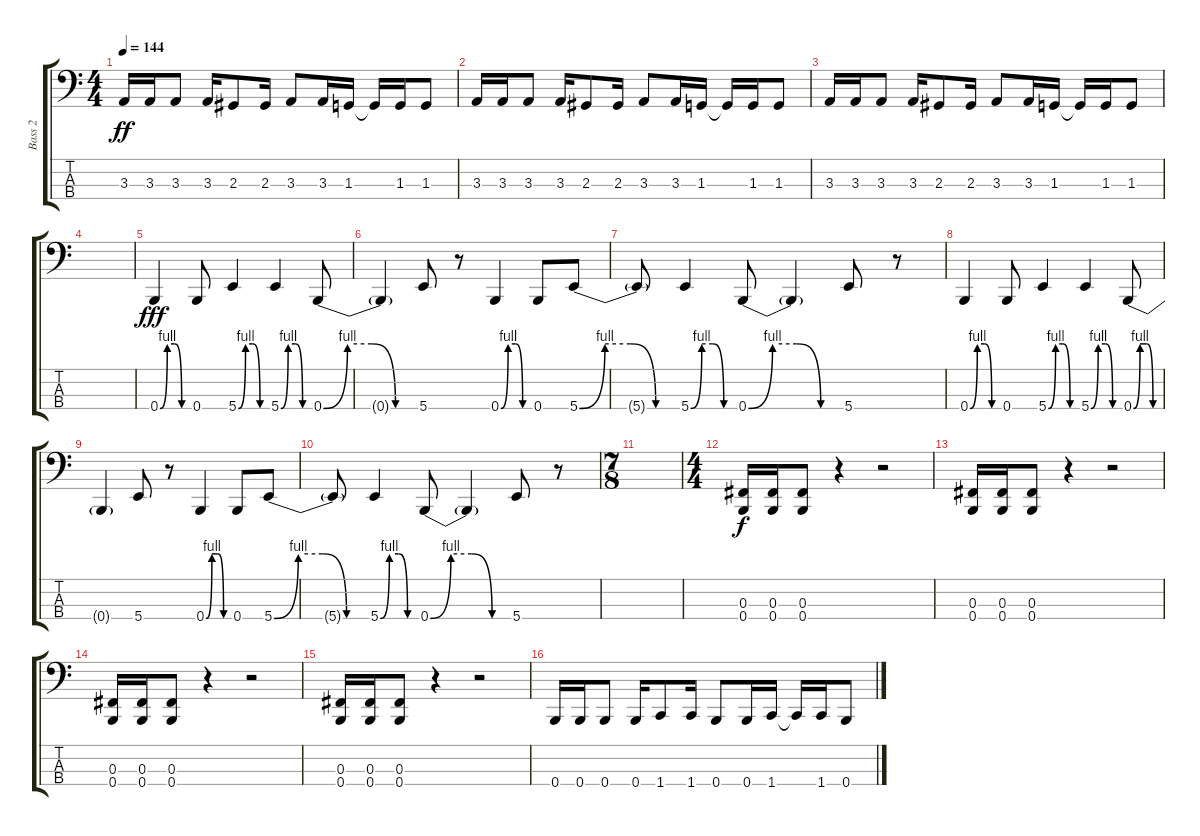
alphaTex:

\track ("Bass 2" "Bass 2") {instrument electricbasspick}
\staff {score tabs}
\tuning (E2 B1 Gb1 B0) {hide}
\ts (4 4)
\tempo 144
\clef f4
\ks c
3.3.16{dy ff} 3.3.16 3.3.8 3.3.16 2.3.8 2.3.16 3.3.8 3.3.16 1.3.16 1.3{t}.16 1.3.16 1.3.8 |
3.3.16 3.3.16 3.3.8 3.3.16 2.3.8 2.3.16 3.3.8 3.3.16 1.3.16 1.3{t}.16 1.3.16 1.3.8 |
3.3.16 3.3.16 3.3.8 3.3.16 2.3.8 2.3.16 3.3.8 3.3.16 1.3.16 1.3{t}.16 1.3.16 1.3.8 |
|
0.4{be (custom 0 0 15 4 30 4 45 0 60 0)}.4{dy fff} 0.4.8 5.4{be (custom 0 0 15 4 30 4 45 0 60 0)}.4 5.4{be (custom 0 0 15 4 30 4 45 0 60 0)}.4 0.4{be (custom 0 0 15 4 30 4 45 0 60 0)}.8 |
0.4{t}.4 5.4.8 r.8 0.4{be (custom 0 0 15 4 30 4 45 0 60 0)}.4 0.4.8 5.4{be (custom 0 0 15 4 30 4 45 0 60 0)}.8 |
5.4{t}.8 5.4{be (custom 0 0 15 4 30 4 45 0 60 0)}.4 0.4{be (custom 0 0 15 4 30 4 45 0 60 0)}.8 0.4{t}.4 5.4.8 r.8 |
0.4{be (custom 0 0 15 4 30 4 45 0 60 0)}.4 0.4.8 5.4{be (custom 0 0 15 4 30 4 45 0 60 0)}.4 5.4{be (custom 0 0 15 4 30 4 45 0 60 0)}.4 0.4{be (custom 0 0 15 4 30 4 45 0 60 0)}.8 |
0.4{t}.4 5.4.8 r.8 0.4{be (custom 0 0 15 4 30 4 45 0 60 0)}.4 0.4.8 5.4{be (custom 0 0 15 4 30 4 45 0 60 0)}.8 |
5.4{t}.8 5.4{be (custom 0 0 15 4 30 4 45 0 60 0)}.4 0.4{be (custom 0 0 15 4 30 4 45 0 60 0)}.8 0.4{t}.4 5.4.8 r.8 |
\ts (7 8)
|
\ts (4 4)
(0.3 0.4).16{dy f} (0.3 0.4).16 (0.3 0.4).8 r.4 r.2 |
(0.3 0.4).16 (0.3 0.4).16 (0.3 0.4).8 r.4 r.2 |
(0.3 0.4).16 (0.3 0.4).16 (0.3 0.4).8 r.4 r.2 |
(0.3 0.4).16 (0.3 0.4).16 (0.3 0.4).8 r.4 r.2 |
0.4.16 0.4.16 0.4.8 0.4.16 1.4.8 1.4.16 0.4.8 0.4.16 1.4.16 1.4{t}.16 1.4.16 0.4.8
